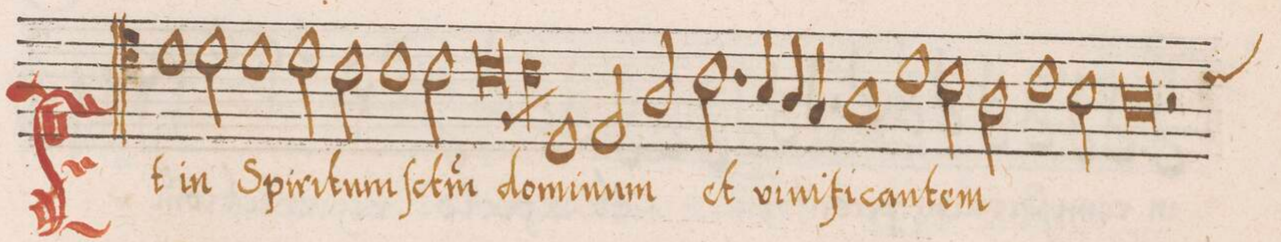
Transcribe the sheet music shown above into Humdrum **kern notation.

**kern	**text
*I"ALTVS	*
*clefC5	*
*k[]	*
*met(C|)	*
*M2/1	*
1B	Et
2B\	in
1B\	Spi-
=126-	=126-
2B\	-ri-
2A\	-tum
1A\	ſ(an)c-
=127-	=127-
2A\	-t(u)m
*custos:D	*
0A	do-
=128-	=128-
*clefC4	*
1D	-mi-
=129-	=129-
2E/	-num
2A/	.
2.c\	et
4B/	vi-
=130-	=130-
4A/	-ui-
4G/	.
1A	-fi-
1d\	-can-
=131-	=131-
2c\	-tem
2A\	.
1c\	.
=132-	=132-
2B\	.
0A	.
=133-	=133-
*custos:d	*
2r	.
*-	*-
